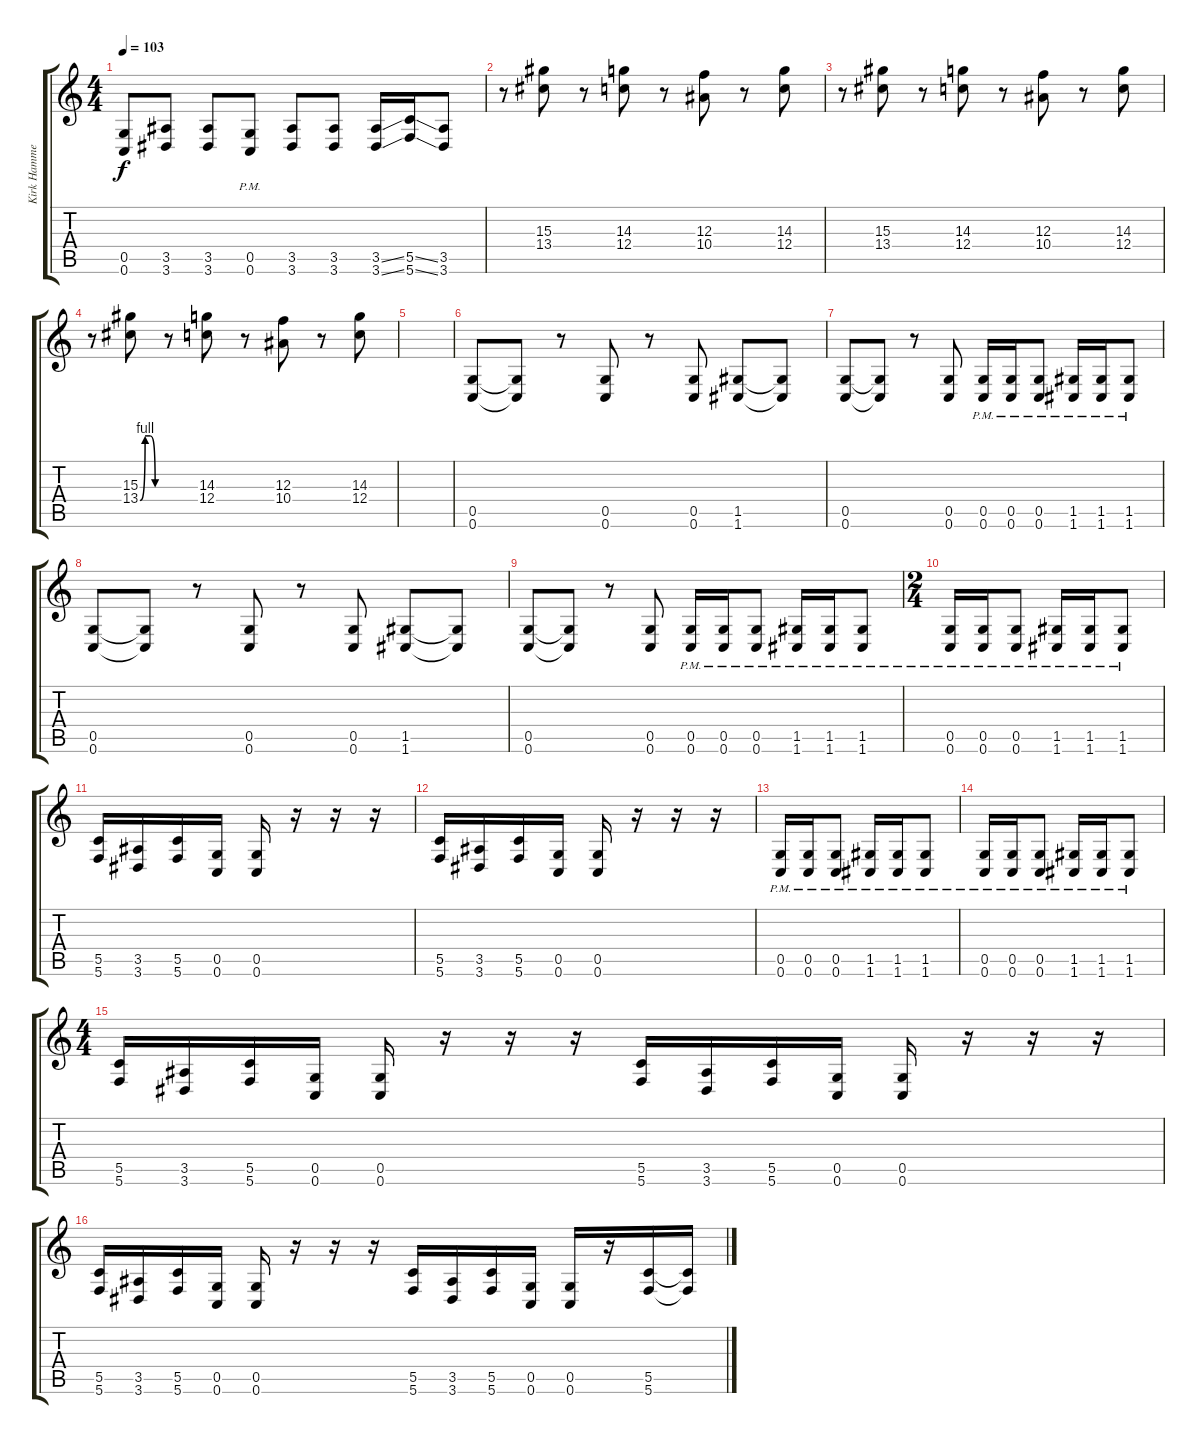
\track ("Kirk Hammett" "Kirk Hamme") {instrument distortionguitar}
\staff {score tabs}
\tuning (D4 A3 F3 C3 G2 C2) {hide}
\ts (4 4)
\tempo 103
\clef g2
\ks c
(0.5 0.6).8{dy f} (3.5 3.6).8 (3.5 3.6).8 (0.5{pm} 0.6{pm}).8 (3.5 3.6).8 (3.5 3.6).8 (3.5{ss} 3.6{ss}).16 (5.5{ss} 5.6{ss}).16 (3.5 3.6).8 |
r.8 (15.3 13.4).8 r.8 (14.3 12.4).8 r.8 (12.3 10.4).8 r.8 (14.3 12.4).8 |
r.8 (15.3 13.4).8 r.8 (14.3 12.4).8 r.8 (12.3 10.4).8 r.8 (14.3 12.4).8 |
r.8 (15.3 13.4{be (custom 0 0 15 4 30 4 45 0 60 0)}).8 r.8 (14.3 12.4).8 r.8 (12.3 10.4).8 r.8 (14.3 12.4).8 |
|
(0.5 0.6).8 (0.5{t} 0.6{t}).8 r.8 (0.5 0.6).8 r.8 (0.5 0.6).8 (1.5 1.6).8 (1.5{t} 1.6{t}).8 |
(0.5 0.6).8 (0.5{t} 0.6{t}).8 r.8 (0.5 0.6).8 (0.5{pm} 0.6{pm}).16 (0.5{pm} 0.6{pm}).16 (0.5{pm} 0.6{pm}).8 (1.5{pm} 1.6{pm}).16 (1.5{pm} 1.6{pm}).16 (1.5{pm} 1.6{pm}).8 |
(0.5 0.6).8 (0.5{t} 0.6{t}).8 r.8 (0.5 0.6).8 r.8 (0.5 0.6).8 (1.5 1.6).8 (1.5{t} 1.6{t}).8 |
(0.5 0.6).8 (0.5{t} 0.6{t}).8 r.8 (0.5 0.6).8 (0.5{pm} 0.6{pm}).16 (0.5{pm} 0.6{pm}).16 (0.5{pm} 0.6{pm}).8 (1.5{pm} 1.6{pm}).16 (1.5{pm} 1.6{pm}).16 (1.5{pm} 1.6{pm}).8 |
\ts (2 4)
(0.5{pm} 0.6{pm}).16 (0.5{pm} 0.6{pm}).16 (0.5{pm} 0.6{pm}).8 (1.5{pm} 1.6{pm}).16 (1.5{pm} 1.6{pm}).16 (1.5{pm} 1.6{pm}).8 |
(5.5 5.6).16 (3.5 3.6).16 (5.5 5.6).16 (0.5 0.6).16 (0.5 0.6).16 r.16 r.16 r.16 |
(5.5 5.6).16 (3.5 3.6).16 (5.5 5.6).16 (0.5 0.6).16 (0.5 0.6).16 r.16 r.16 r.16 |
(0.5{pm} 0.6{pm}).16 (0.5{pm} 0.6{pm}).16 (0.5{pm} 0.6{pm}).8 (1.5{pm} 1.6{pm}).16 (1.5{pm} 1.6{pm}).16 (1.5{pm} 1.6{pm}).8 |
(0.5{pm} 0.6{pm}).16 (0.5{pm} 0.6{pm}).16 (0.5{pm} 0.6{pm}).8 (1.5{pm} 1.6{pm}).16 (1.5{pm} 1.6{pm}).16 (1.5{pm} 1.6{pm}).8 |
\ts (4 4)
(5.5 5.6).16 (3.5 3.6).16 (5.5 5.6).16 (0.5 0.6).16 (0.5 0.6).16 r.16 r.16 r.16 (5.5 5.6).16 (3.5 3.6).16 (5.5 5.6).16 (0.5 0.6).16 (0.5 0.6).16 r.16 r.16 r.16 |
(5.5 5.6).16 (3.5 3.6).16 (5.5 5.6).16 (0.5 0.6).16 (0.5 0.6).16 r.16 r.16 r.16 (5.5 5.6).16 (3.5 3.6).16 (5.5 5.6).16 (0.5 0.6).16 (0.5 0.6).16 r.16 (5.5 5.6).16 (5.5{t} 5.6{t}).16
